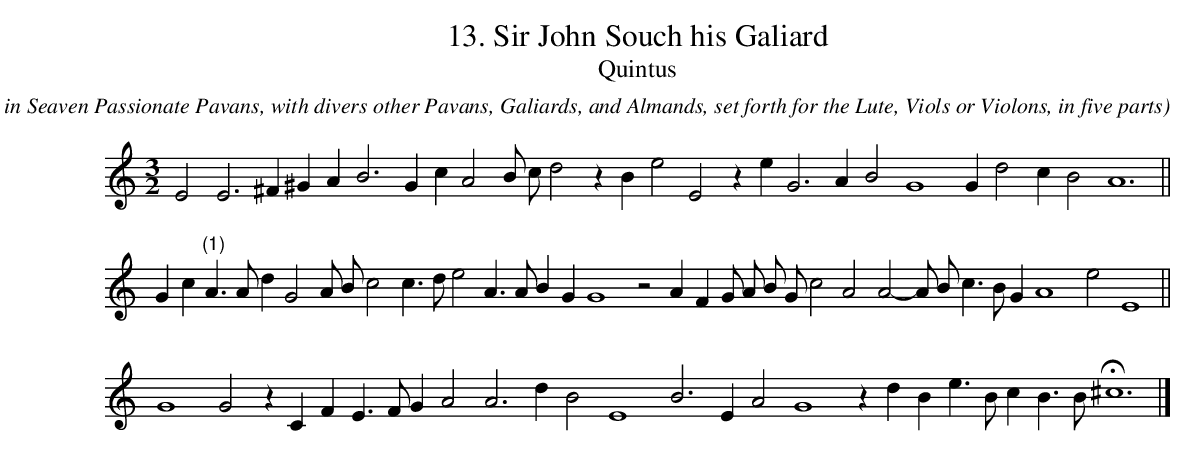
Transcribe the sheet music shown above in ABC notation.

X:1
T:13. Sir John Souch his Galiard
T:Quintus
C: John Dowland
O: From Lachrimae, or Seaven Teares figured in Seaven Passionate Pavans, with divers other Pavans, Galiards, and Almands, set forth for the Lute, Viols or Violons, in five parts
L:1/4
M:3/2
K:A min -8va
E2 E3 ^F ^G A B3 G c A2 B/ c/ d2 z B e2 E2 z e G3 A B2 G4 G d2 c B2 A6 ||
G c "(1)"A > A d G2 A/ B/ c2 c > d e2 A > A B G G4 z2 A F G/ A/ B/ G/ c2 A2 A2-A/ B/ c > B G A4 e2 E4 ||
G4 G2 z C F E > F G A2 A3 d B2 E4 B3 E A2 G4 z d B e > B c B > B H^c6 |]
